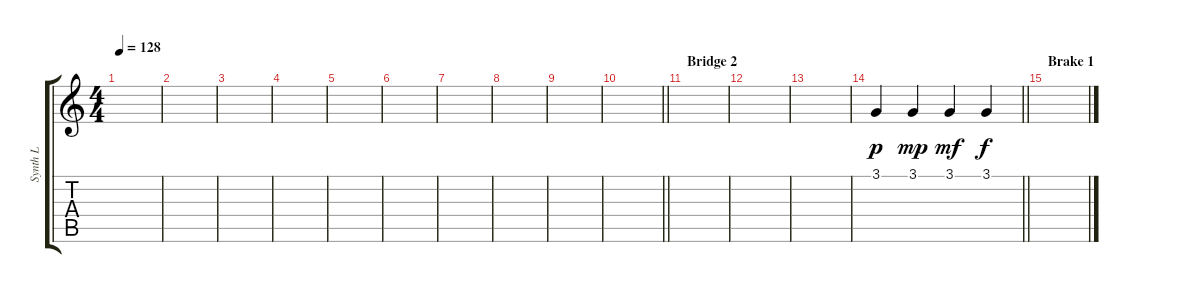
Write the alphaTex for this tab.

\track ("Synth L" "Synth L") {instrument stringensemble1}
\staff {score tabs}
\tuning (E4 B3 G3 D3 A2 E2) {hide}
\ts (4 4)
\tempo 128
\clef g2
\ks c
|
|
|
|
|
|
|
|
|
\barLineRight lightlight
|
\section ("" "Bridge 2")
|
|
|
\barLineRight lightlight
3.1.4{dy p balance 3 instrument reversecymbal} 3.1.4{dy mp balance 13} 3.1.4{dy mf balance 3} 3.1.4{dy f balance 13} |
\section ("" "Brake 1")
